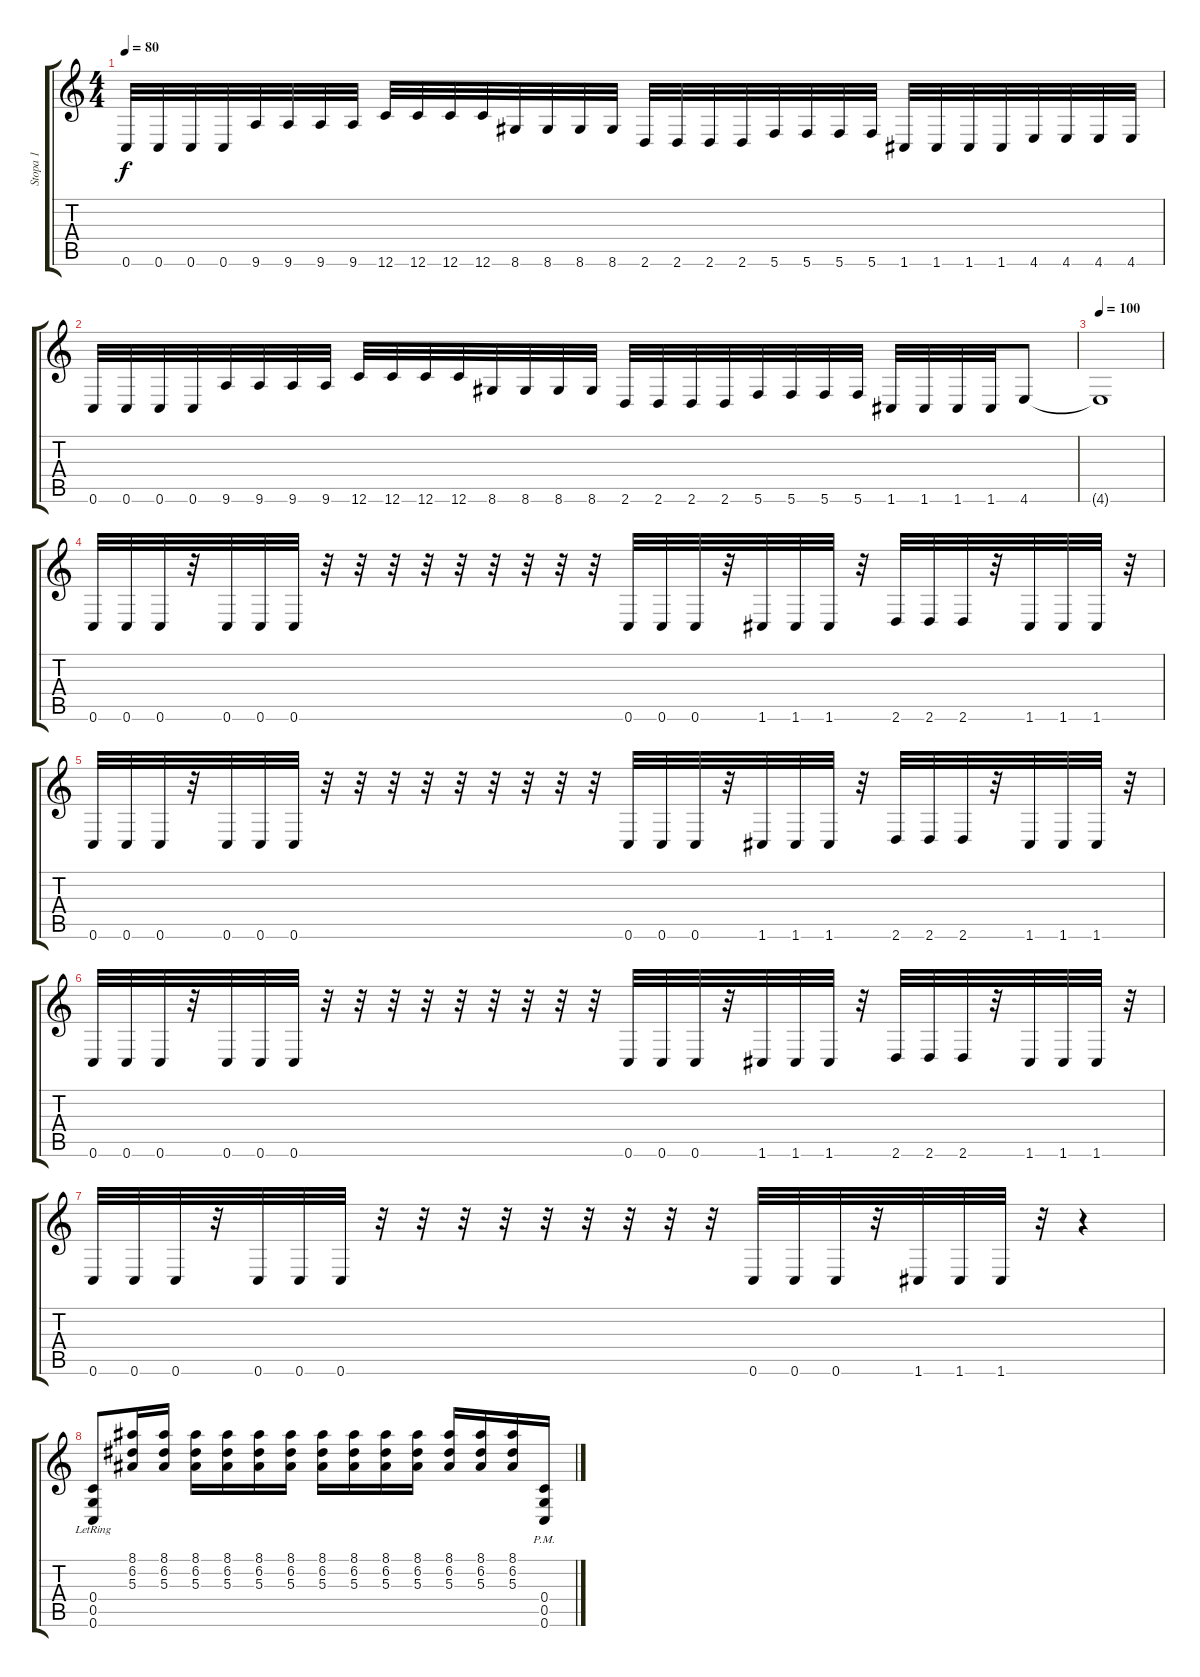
\track ("Stopa 1" "Stopa 1") {instrument distortionguitar}
\staff {score tabs}
\tuning (D4 A3 F3 C3 G2 C2) {hide}
\ts (4 4)
\tempo 80
\clef g2
\ks c
0.6.32{dy f} 0.6.32 0.6.32 0.6.32 9.6.32 9.6.32 9.6.32 9.6.32 12.6.32 12.6.32 12.6.32 12.6.32 8.6.32 8.6.32 8.6.32 8.6.32 2.6.32 2.6.32 2.6.32 2.6.32 5.6.32 5.6.32 5.6.32 5.6.32 1.6.32 1.6.32 1.6.32 1.6.32 4.6.32 4.6.32 4.6.32 4.6.32 |
0.6.32 0.6.32 0.6.32 0.6.32 9.6.32 9.6.32 9.6.32 9.6.32 12.6.32 12.6.32 12.6.32 12.6.32 8.6.32 8.6.32 8.6.32 8.6.32 2.6.32 2.6.32 2.6.32 2.6.32 5.6.32 5.6.32 5.6.32 5.6.32 1.6.32 1.6.32 1.6.32 1.6.32 4.6.8 |
\tempo 100
4.6{t}.1 |
0.6.32 0.6.32 0.6.32 r.32 0.6.32 0.6.32 0.6.32 r.32 r.32 r.32 r.32 r.32 r.32 r.32 r.32 r.32 0.6.32 0.6.32 0.6.32 r.32 1.6.32 1.6.32 1.6.32 r.32 2.6.32 2.6.32 2.6.32 r.32 1.6.32 1.6.32 1.6.32 r.32 |
0.6.32 0.6.32 0.6.32 r.32 0.6.32 0.6.32 0.6.32 r.32 r.32 r.32 r.32 r.32 r.32 r.32 r.32 r.32 0.6.32 0.6.32 0.6.32 r.32 1.6.32 1.6.32 1.6.32 r.32 2.6.32 2.6.32 2.6.32 r.32 1.6.32 1.6.32 1.6.32 r.32 |
0.6.32 0.6.32 0.6.32 r.32 0.6.32 0.6.32 0.6.32 r.32 r.32 r.32 r.32 r.32 r.32 r.32 r.32 r.32 0.6.32 0.6.32 0.6.32 r.32 1.6.32 1.6.32 1.6.32 r.32 2.6.32 2.6.32 2.6.32 r.32 1.6.32 1.6.32 1.6.32 r.32 |
0.6.32 0.6.32 0.6.32 r.32 0.6.32 0.6.32 0.6.32 r.32 r.32 r.32 r.32 r.32 r.32 r.32 r.32 r.32 0.6.32 0.6.32 0.6.32 r.32 1.6.32 1.6.32 1.6.32 r.32 r.4 |
(0.4{lr} 0.5{lr} 0.6{lr}).8 (8.1 6.2 5.3).16 (8.1 6.2 5.3).16 (8.1 6.2 5.3).16 (8.1 6.2 5.3).16 (8.1 6.2 5.3).16 (8.1 6.2 5.3).16 (8.1 6.2 5.3).16 (8.1 6.2 5.3).16 (8.1 6.2 5.3).16 (8.1 6.2 5.3).16 (8.1 6.2 5.3).16 (8.1 6.2 5.3).16 (8.1 6.2 5.3).16 (0.4{pm} 0.5{pm} 0.6{pm}).16
